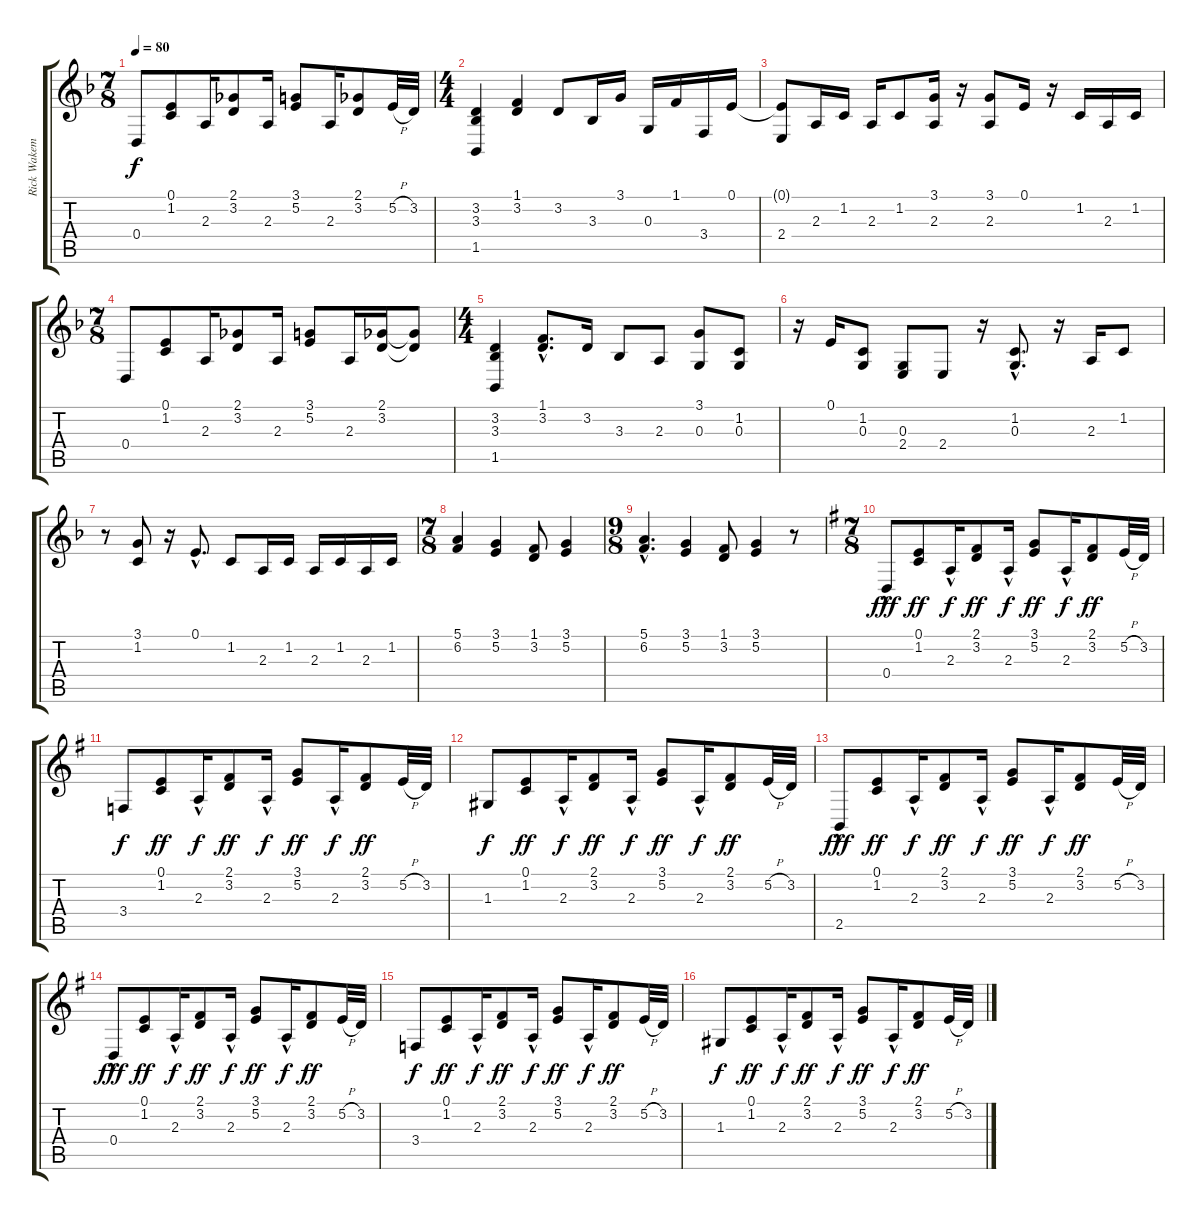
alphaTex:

\track ("Rick Wakeman 1" "Rick Wakem") {instrument drawbarorgan}
\staff {score tabs}
\tuning (E4 B3 G3 D3 A2 E2) {hide}
\ts (7 8)
\tempo 80
\clef g2
\ks dminor
0.4.8{dy f} (0.1 1.2).8 2.3.16 (2.1 3.2).8 2.3.16 (3.1 5.2).8 2.3.16 (2.1 3.2).8 5.2{h}.32 3.2.32 |
\ts (4 4)
(3.2 3.3 1.5).4 (1.1 3.2).4 3.2.8 3.3.16 3.1.16 0.3.16 1.1.16 3.4.16 0.1.16 |
(0.1{t} 2.4).8 2.3.16 1.2.16 2.3.16 1.2.8 (3.1 2.3).16 r.16 (3.1 2.3).8 0.1.16 r.16 1.2.16 2.3.16 1.2.16 |
\ts (7 8)
0.4.8 (0.1 1.2).8 2.3.16 (2.1 3.2).8 2.3.16 (3.1 5.2).8 2.3.16 (2.1 3.2).16 (2.1{t} 3.2{t}).8 |
\ts (4 4)
(3.2 3.3 1.5).4 (1.1{hac} 3.2{hac}).8{d} 3.2.16 3.3.8 2.3.8 (3.1 0.3).8 (1.2 0.3).8 |
r.16 0.1.16 (1.2 0.3).8 (0.3 2.4).8 2.4.8 r.16 (1.2{hac} 0.3{hac}).8{d} r.16 2.3.16 1.2.8 |
r.8 (3.1 1.2).8 r.16 0.1{hac}.8{d} 1.2.8 2.3.16 1.2.16 2.3.16 1.2.16 2.3.16 1.2.16 |
\ts (7 8)
(5.1 6.2).4 (3.1 5.2).4 (1.1 3.2).8 (3.1 5.2).4 |
\ts (9 8)
(5.1{hac} 6.2{hac}).4{d} (3.1 5.2).4 (1.1 3.2).8 (3.1 5.2).4 r.8 |
\ts (7 8)
\ks eminor
0.4{hac}.8{dy fff} (0.1 1.2).8{dy ff} 2.3{hac}.16{dy f} (2.1 3.2).8{dy ff} 2.3{hac}.16{dy f} (3.1 5.2).8{dy ff} 2.3{hac}.16{dy f} (2.1 3.2).8{dy ff} 5.2{h}.32 3.2.32 |
3.4.8{dy f} (0.1 1.2).8{dy ff} 2.3{hac}.16{dy f} (2.1 3.2).8{dy ff} 2.3{hac}.16{dy f} (3.1 5.2).8{dy ff} 2.3{hac}.16{dy f} (2.1 3.2).8{dy ff} 5.2{h}.32 3.2.32 |
1.3.8{dy f} (0.1 1.2).8{dy ff} 2.3{hac}.16{dy f} (2.1 3.2).8{dy ff} 2.3{hac}.16{dy f} (3.1 5.2).8{dy ff} 2.3{hac}.16{dy f} (2.1 3.2).8{dy ff} 5.2{h}.32 3.2.32 |
2.5{hac}.8{dy fff} (0.1 1.2).8{dy ff} 2.3{hac}.16{dy f} (2.1 3.2).8{dy ff} 2.3{hac}.16{dy f} (3.1 5.2).8{dy ff} 2.3{hac}.16{dy f} (2.1 3.2).8{dy ff} 5.2{h}.32 3.2.32 |
0.4{hac}.8{dy fff} (0.1 1.2).8{dy ff} 2.3{hac}.16{dy f} (2.1 3.2).8{dy ff} 2.3{hac}.16{dy f} (3.1 5.2).8{dy ff} 2.3{hac}.16{dy f} (2.1 3.2).8{dy ff} 5.2{h}.32 3.2.32 |
3.4.8{dy f} (0.1 1.2).8{dy ff} 2.3{hac}.16{dy f} (2.1 3.2).8{dy ff} 2.3{hac}.16{dy f} (3.1 5.2).8{dy ff} 2.3{hac}.16{dy f} (2.1 3.2).8{dy ff} 5.2{h}.32 3.2.32 |
1.3.8{dy f} (0.1 1.2).8{dy ff} 2.3{hac}.16{dy f} (2.1 3.2).8{dy ff} 2.3{hac}.16{dy f} (3.1 5.2).8{dy ff} 2.3{hac}.16{dy f} (2.1 3.2).8{dy ff} 5.2{h}.32 3.2.32
